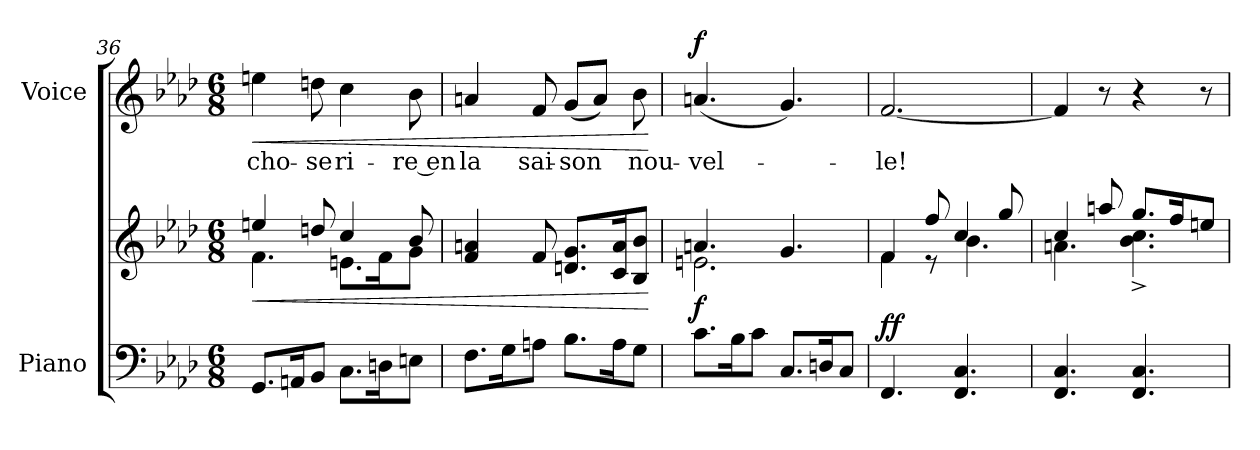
**kern	**kern	**dynam	**kern	**text	**dynam
*part2	*part2	*part2	*part1	*part1	*part1
*staff3	*staff2	*staff2/3	*staff1	*staff1	*staff1
*I"Piano	*	*	*I"Voice	*	*
*I'Pno	*	*	*	*	*
*clefF4	*clefG2	*	*clefG2	*	*
*k[b-e-a-d-]	*k[b-e-a-d-]	*	*k[b-e-a-d-]	*	*
*M6/8	*M6/8	*	*M6/8	*	*
=36	=36	=36	=36	=36	=36
!	!	!LO:HP:b	!	!LO:LY:b	!LO:HP:b
*	*^	*	*	*	*
8.GG/L	4een/	4.f\	<	4een\	cho-	<
16AAn/K	.	.	.	.	.	.
!	!	!	!	!	!LO:LY:b	!
8BB-/J	8ddn/	.	.	8ddn\	-se	.
!	!	!	!	!	!LO:LY:b	!
8.C\L	4cc/	8.en\L	.	4cc\	ri-	.
16Dn\K	.	16f\K	.	.	.	.
!	!	!	!	!	!LO:LY:b	!
8En\J	8b-/	8g\J	.	8b-\	-re en	.
=37	=37	=37	=37	=37	=37	=37
!	!	!	!	!	!LO:LY:b	!
*	*v	*v	*	*	*	*
8.F\L	4f/ 4an/	.	4an/	la	.
16G\K	.	.	.	.	.
!	!	!	!	!LO:LY:b	!
8An\J	8f/	.	8f/	sai-	.
!	!	!	!	!LO:LY:b	!
8.B-\L	8.dn/ 8.g/L	.	(8g/L	-son	.
.	.	.	8a/J)	.	.
16A\K	16c/ 16a/K	.	.	.	.
!	!	!	!	!LO:LY:b	!
8G\J	8B-/ 8b-/J	.	8b-\	nou-	.
.	.	[	.	.	[
=38	=38	=38	=38	=38	=38
*	*^	*	*	*	*
!	!	!	!LO:DY:a=2	!	!LO:LY:b	!LO:DY:a
8.c\L	4.an/	2.en\	f	(4.an/	-vel-	f
16B-\K	.	.	.	.	.	.
8c\J	.	.	.	.	.	.
8.C/L	4.g/	.	.	4.g/)	.	.
16Dn/K	.	.	.	.	.	.
8C/J	.	.	.	.	.	.
=39	=39	=39	=39	=39	=39	=39
!	!	!	!LO:DY:a=2	!	!LO:LY:b	!
4.FF/	4f/	4f\	ff	[2.f/	-le!	.
.	8ff/	8r	.	.	.	.
4.FF/ 4.C/	4cc/	4.b-\	.	.	.	.
.	8gg/	.	.	.	.	.
!!LO:PB:g=z
=40	=40	=40	=40	=40	=40	=40
4.FF/ 4.C/	4cc/	4.an\	.	4f/]	.	.
.	8aan/	.	.	8r	.	.
4.FF/ 4.C/	8.gg/L	4.b-\^ 4.cc\^	.	4r	.	.
.	16ff/K	.	.	.	.	.
.	8een/J	.	.	8r	.	.
*	*v	*v	*	*	*	*
=	=	=	=	=	=
*-	*-	*-	*-	*-	*-
